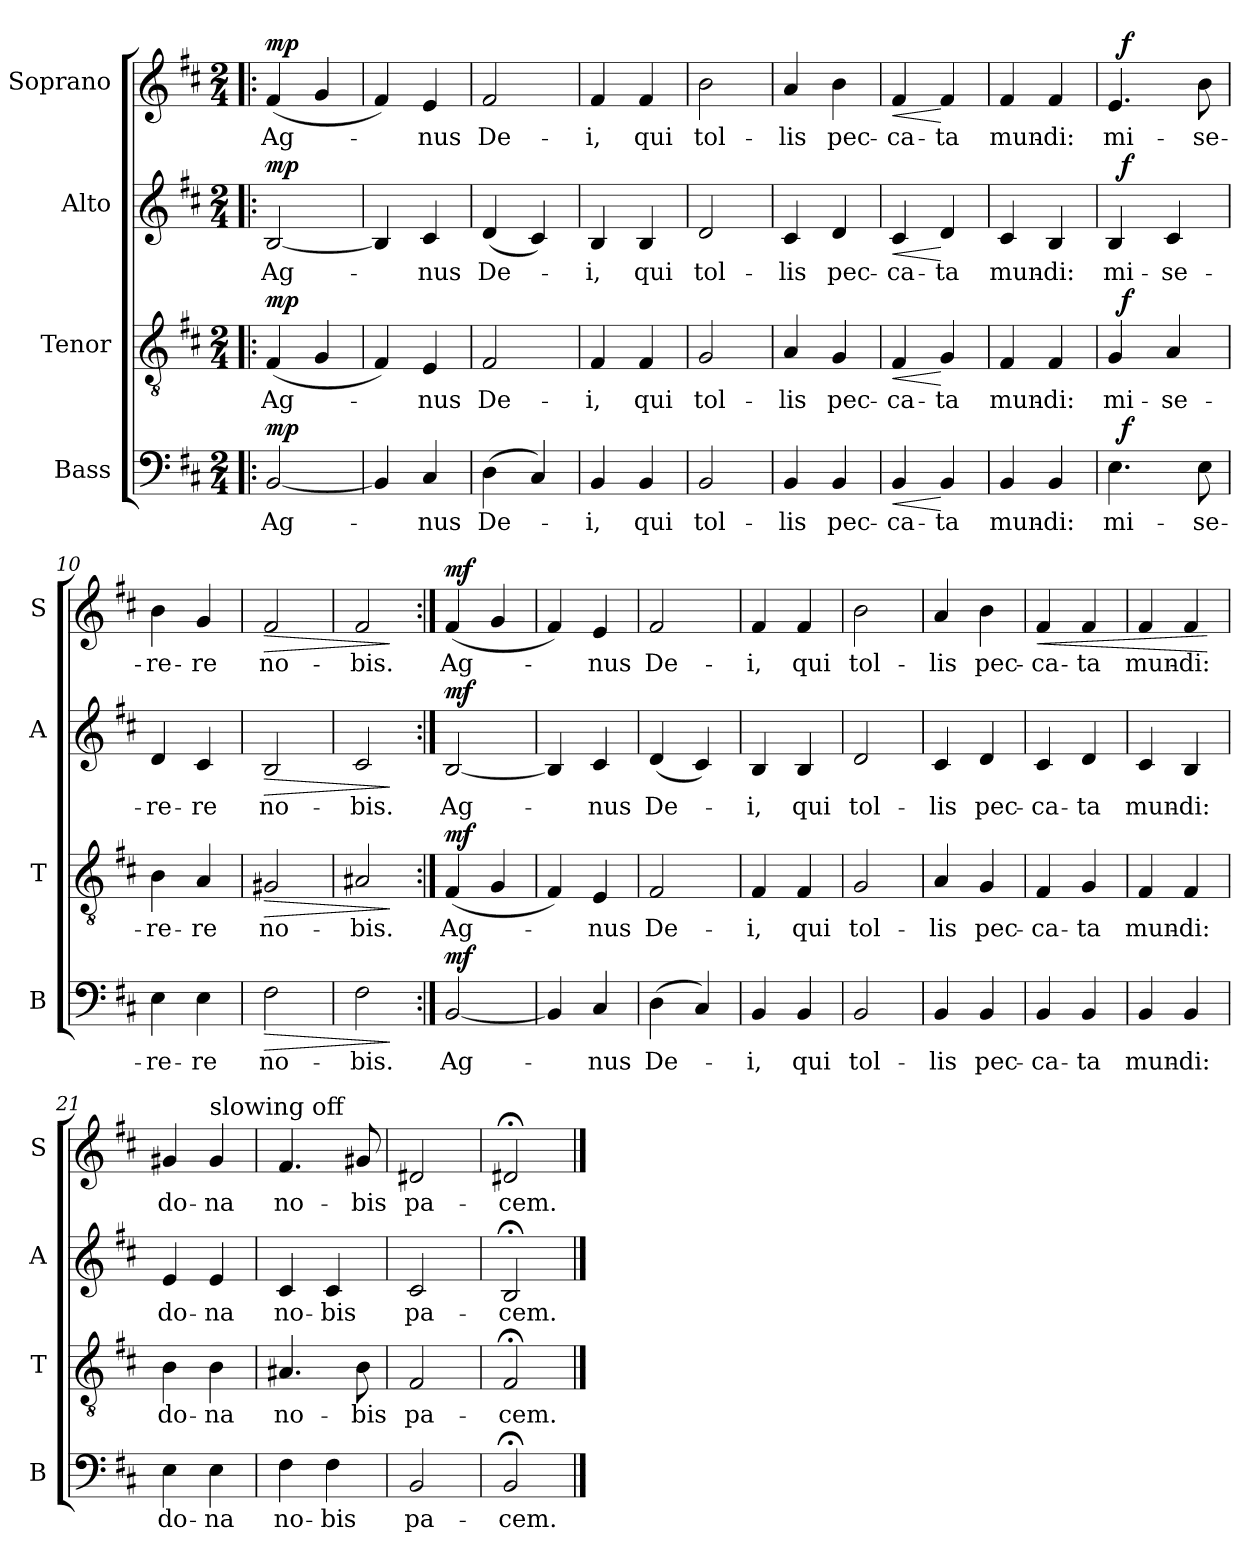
**kern	**text	**dynam	**kern	**text	**dynam	**kern	**text	**dynam	**kern	**text	**dynam
*part4	*part4	*part4	*part3	*part3	*part3	*part2	*part2	*part2	*part1	*part1	*part1
*staff4	*staff4	*staff4	*staff3	*staff3	*staff3	*staff2	*staff2	*staff2	*staff1	*staff1	*staff1
*I"Bass	*	*	*I"Tenor	*	*	*I"Alto	*	*	*I"Soprano	*	*
*I'B	*	*	*I'T	*	*	*I'A	*	*	*I'S	*	*
*clefF4	*	*	*clefGv2	*	*	*clefG2	*	*	*clefG2	*	*
*k[f#c#]	*	*	*k[f#c#]	*	*	*k[f#c#]	*	*	*k[f#c#]	*	*
*b:	*	*	*b:	*	*	*b:	*	*	*b:	*	*
*M2/4	*	*	*M2/4	*	*	*M2/4	*	*	*M2/4	*	*
=1!|:	=1!|:	=1!|:	=1!|:	=1!|:	=1!|:	=1!|:	=1!|:	=1!|:	=1!|:	=1!|:	=1!|:
!	!	!LO:DY:a	!	!	!LO:DY:a	!	!	!LO:DY:a	!	!	!LO:DY:a
[2BB/	Ag-	mp	(4F#/	Ag-	mp	[2B/	Ag-	mp	(4f#/	Ag-	mp
.	.	.	4G/	.	.	.	.	.	4g/	.	.
=2	=2	=2	=2	=2	=2	=2	=2	=2	=2	=2	=2
4BB/]	.	.	4F#/)	.	.	4B/]	.	.	4f#/)	.	.
4C#/	-nus	.	4E/	-nus	.	4c#/	-nus	.	4e/	-nus	.
=3	=3	=3	=3	=3	=3	=3	=3	=3	=3	=3	=3
(4D\	De-	.	2F#/	De-	.	(4d/	De-	.	2f#/	De-	.
4C#/)	.	.	.	.	.	4c#/)	.	.	.	.	.
=4	=4	=4	=4	=4	=4	=4	=4	=4	=4	=4	=4
4BB/	-i,	.	4F#/	-i,	.	4B/	-i,	.	4f#/	-i,	.
4BB/	qui	.	4F#/	qui	.	4B/	qui	.	4f#/	qui	.
=5	=5	=5	=5	=5	=5	=5	=5	=5	=5	=5	=5
2BB/	tol-	.	2G/	tol-	.	2d/	tol-	.	2b\	tol-	.
=6	=6	=6	=6	=6	=6	=6	=6	=6	=6	=6	=6
4BB/	-lis	.	4A/	-lis	.	4c#/	-lis	.	4a/	-lis	.
4BB/	pec-	.	4G/	pec-	.	4d/	pec-	.	4b\	pec-	.
!!LO:LB:g=z
=7	=7	=7	=7	=7	=7	=7	=7	=7	=7	=7	=7
!	!	!LO:HP:b	!	!	!LO:HP:b	!	!	!LO:HP:b	!	!	!LO:HP:b
4BB/	-ca-	<	4F#/	-ca-	<	4c#/	-ca-	<	4f#/	-ca-	<
4BB/	-ta	[	4G/	-ta	[	4d/	-ta	[	4f#/	-ta	[
=8	=8	=8	=8	=8	=8	=8	=8	=8	=8	=8	=8
4BB/	mun-	.	4F#/	mun-	.	4c#/	mun-	.	4f#/	mun-	.
4BB/	-di:	.	4F#/	-di:	.	4B/	-di:	.	4f#/	-di:	.
=9	=9	=9	=9	=9	=9	=9	=9	=9	=9	=9	=9
*^	*	*	*^	*	*	*^	*	*	*^	*	*
4.E\	32ryy	mi-	.	4G/	32ryy	mi-	.	4B/	32ryy	mi-	.	4.e/	32ryy	mi-	.
!	!	!	!LO:DY:a	!	!	!	!LO:DY:a	!	!	!	!LO:DY:a	!	!	!	!LO:DY:a
.	4...ryy	.	f	.	4...ryy	.	f	.	4...ryy	.	f	.	4...ryy	.	f
.	.	.	.	4A/	.	-se-	.	4c#/	.	-se-	.	.	.	.	.
8E\	.	-se-	.	.	.	.	.	.	.	.	.	8b\	.	-se-	.
*v	*v	*	*	*	*	*	*	*v	*v	*	*	*v	*v	*	*
*	*	*	*v	*v	*	*	*	*	*	*	*	*
=10	=10	=10	=10	=10	=10	=10	=10	=10	=10	=10	=10
4E\	-re-	.	4B\	-re-	.	4d/	-re-	.	4b\	-re-	.
4E\	-re	.	4A/	-re	.	4c#/	-re	.	4g/	-re	.
=11	=11	=11	=11	=11	=11	=11	=11	=11	=11	=11	=11
!	!	!LO:HP:b	!	!	!LO:HP:b	!	!	!LO:HP:b	!	!	!LO:HP:b
2F#\	no-	>	2G#X/	no-	>	2B/	no-	>	2f#/	no-	>
=12	=12	=12	=12	=12	=12	=12	=12	=12	=12	=12	=12
2F#\	-bis.	.	2A#X/	-bis.	.	2c#/	-bis.	.	2f#/	-bis.	.
.	.	]	.	.	]	.	.	]	.	.	]
!!LO:PB:g=z
=13:|!	=13:|!	=13:|!	=13:|!	=13:|!	=13:|!	=13:|!	=13:|!	=13:|!	=13:|!	=13:|!	=13:|!
!	!	!LO:DY:a	!	!	!LO:DY:a	!	!	!LO:DY:a	!	!	!LO:DY:a
[2BB/	Ag-	mf	(4F#/	Ag-	mf	[2B/	Ag-	mf	(4f#/	Ag-	mf
.	.	.	4G/	.	.	.	.	.	4g/	.	.
=14	=14	=14	=14	=14	=14	=14	=14	=14	=14	=14	=14
4BB/]	.	.	4F#/)	.	.	4B/]	.	.	4f#/)	.	.
4C#/	-nus	.	4E/	-nus	.	4c#/	-nus	.	4e/	-nus	.
=15	=15	=15	=15	=15	=15	=15	=15	=15	=15	=15	=15
(4D\	De-	.	2F#/	De-	.	(4d/	De-	.	2f#/	De-	.
4C#/)	.	.	.	.	.	4c#/)	.	.	.	.	.
=16	=16	=16	=16	=16	=16	=16	=16	=16	=16	=16	=16
4BB/	-i,	.	4F#/	-i,	.	4B/	-i,	.	4f#/	-i,	.
4BB/	qui	.	4F#/	qui	.	4B/	qui	.	4f#/	qui	.
=17	=17	=17	=17	=17	=17	=17	=17	=17	=17	=17	=17
2BB/	tol-	.	2G/	tol-	.	2d/	tol-	.	2b\	tol-	.
=18	=18	=18	=18	=18	=18	=18	=18	=18	=18	=18	=18
4BB/	-lis	.	4A/	-lis	.	4c#/	-lis	.	4a/	-lis	.
4BB/	pec-	.	4G/	pec-	.	4d/	pec-	.	4b\	pec-	.
!!LO:LB:g=z
=19	=19	=19	=19	=19	=19	=19	=19	=19	=19	=19	=19
!	!	!	!	!	!	!	!	!	!	!	!LO:HP:b
4BB/	-ca-	.	4F#/	-ca-	.	4c#/	-ca-	.	4f#/	-ca-	<
4BB/	-ta	.	4G/	-ta	.	4d/	-ta	.	4f#/	-ta	.
=20	=20	=20	=20	=20	=20	=20	=20	=20	=20	=20	=20
4BB/	mun-	.	4F#/	mun-	.	4c#/	mun-	.	4f#/	mun-	.
4BB/	-di:	.	4F#/	-di:	.	4B/	-di:	.	4f#/	-di:	.
.	.	.	.	.	.	.	.	.	.	.	[
=21	=21	=21	=21	=21	=21	=21	=21	=21	=21	=21	=21
4E\	do-	.	4B\	do-	.	4e/	do-	.	4g#X/	do-	.
!	!	!	!	!	!	!	!	!	!LO:TX:a:t=slowing off	!	!
4E\	-na	.	4B\	-na	.	4e/	-na	.	4g#/	-na	.
=22	=22	=22	=22	=22	=22	=22	=22	=22	=22	=22	=22
4F#\	no-	.	4.A#X/	no-	.	4c#/	no-	.	4.f#/	no-	.
4F#\	-bis	.	.	.	.	4c#/	-bis	.	.	.	.
.	.	.	8B\	-bis	.	.	.	.	8g#X/	-bis	.
=23	=23	=23	=23	=23	=23	=23	=23	=23	=23	=23	=23
2BB/	pa-	.	2F#/	pa-	.	2c#/	pa-	.	2d#X/	pa-	.
=24	=24	=24	=24	=24	=24	=24	=24	=24	=24	=24	=24
2BB;</	-cem.	.	2F#;</	-cem.	.	2B;</	-cem.	.	2d#X;</	-cem.	.
==	==	==	==	==	==	==	==	==	==	==	==
*-	*-	*-	*-	*-	*-	*-	*-	*-	*-	*-	*-
